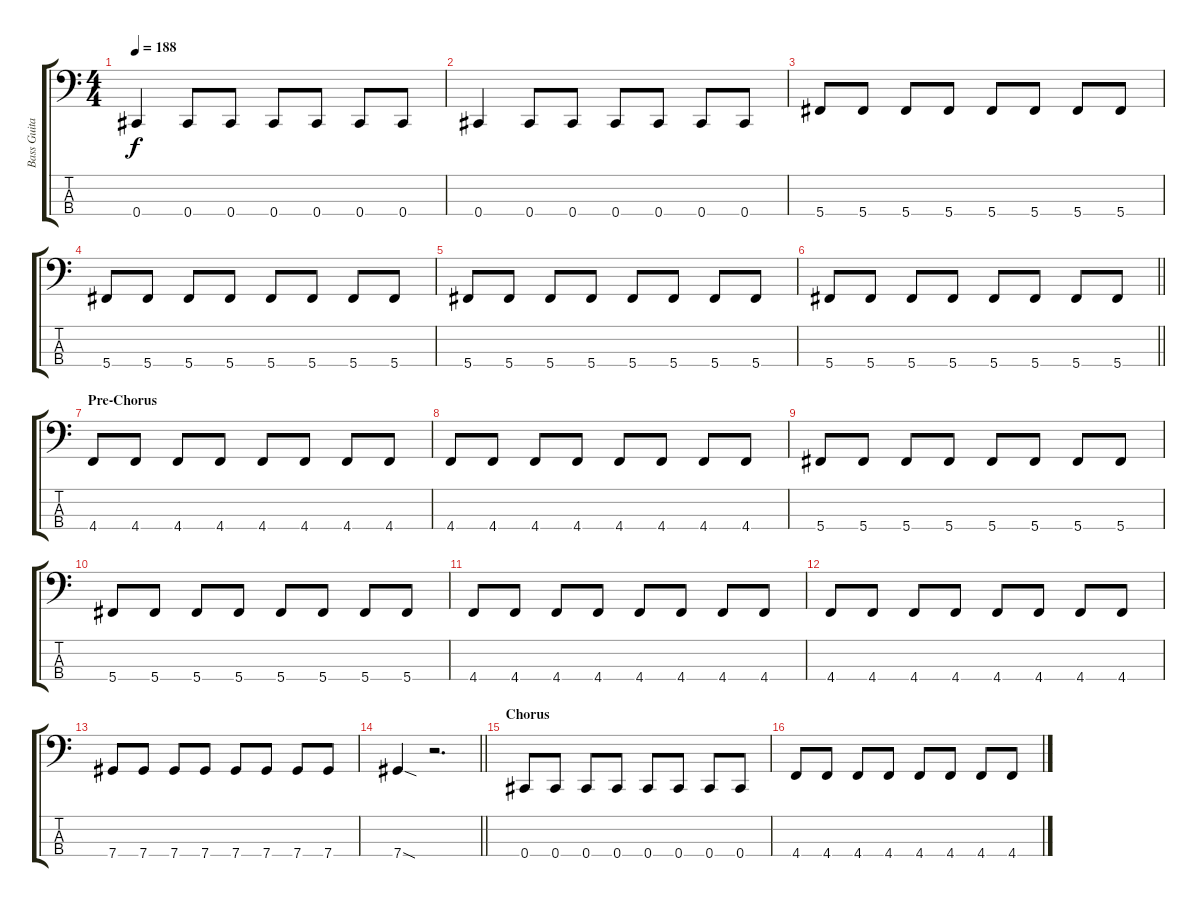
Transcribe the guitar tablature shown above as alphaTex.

\track ("Bass Guitar" "Bass Guita") {instrument electricbassfinger}
\staff {score tabs}
\tuning (Gb2 Db2 Ab1 Db1) {hide}
\ts (4 4)
\tempo 188
\clef f4
\ks c
0.4.4{dy f} 0.4.8 0.4.8 0.4.8 0.4.8 0.4.8 0.4.8 |
0.4.4 0.4.8 0.4.8 0.4.8 0.4.8 0.4.8 0.4.8 |
5.4.8 5.4.8 5.4.8 5.4.8 5.4.8 5.4.8 5.4.8 5.4.8 |
5.4.8 5.4.8 5.4.8 5.4.8 5.4.8 5.4.8 5.4.8 5.4.8 |
5.4.8 5.4.8 5.4.8 5.4.8 5.4.8 5.4.8 5.4.8 5.4.8 |
\barLineRight lightlight
5.4.8 5.4.8 5.4.8 5.4.8 5.4.8 5.4.8 5.4.8 5.4.8 |
\section ("" "Pre-Chorus")
4.4.8 4.4.8 4.4.8 4.4.8 4.4.8 4.4.8 4.4.8 4.4.8 |
4.4.8 4.4.8 4.4.8 4.4.8 4.4.8 4.4.8 4.4.8 4.4.8 |
5.4.8 5.4.8 5.4.8 5.4.8 5.4.8 5.4.8 5.4.8 5.4.8 |
5.4.8 5.4.8 5.4.8 5.4.8 5.4.8 5.4.8 5.4.8 5.4.8 |
4.4.8 4.4.8 4.4.8 4.4.8 4.4.8 4.4.8 4.4.8 4.4.8 |
4.4.8 4.4.8 4.4.8 4.4.8 4.4.8 4.4.8 4.4.8 4.4.8 |
7.4.8 7.4.8 7.4.8 7.4.8 7.4.8 7.4.8 7.4.8 7.4.8 |
\barLineRight lightlight
7.4{sod}.4 r.2{d} |
\section ("" "Chorus")
0.4.8 0.4.8 0.4.8 0.4.8 0.4.8 0.4.8 0.4.8 0.4.8 |
4.4.8 4.4.8 4.4.8 4.4.8 4.4.8 4.4.8 4.4.8 4.4.8
